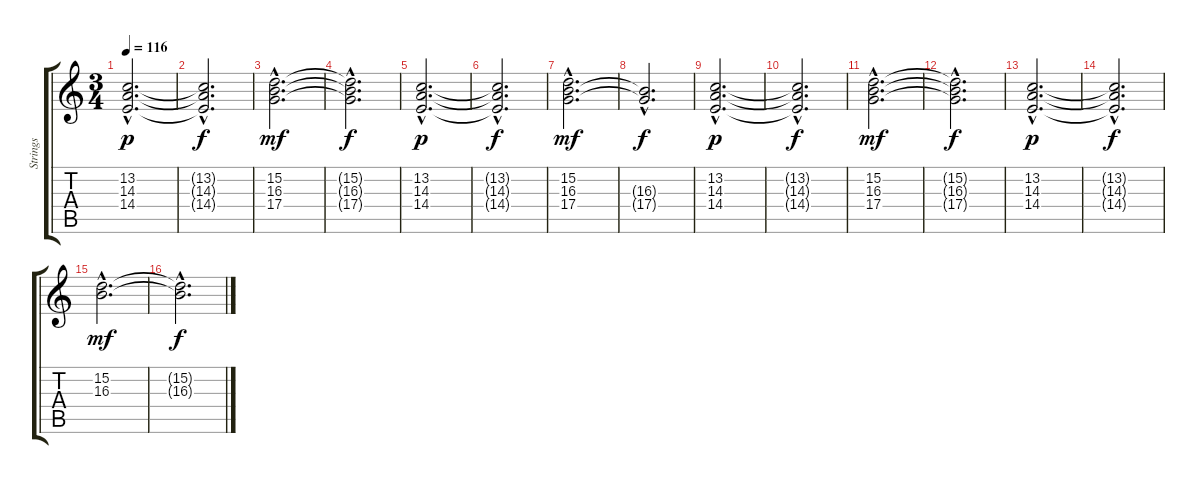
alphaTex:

\track ("Strings" "Strings") {instrument stringensemble1}
\staff {score tabs}
\tuning (E4 B3 G3 D3 A2 E2) {hide}
\ts (3 4)
\tempo 116
\clef g2
\ks c
(13.2{hac} 14.3{hac} 14.4{hac}).2{d dy p} |
(13.2{hac t} 14.3{hac t} 14.4{hac t}).2{d dy f} |
(15.2{hac} 16.3{hac} 17.4{hac}).2{d dy mf} |
(15.2{hac t} 16.3{hac t} 17.4{hac t}).2{d dy f} |
(13.2{hac} 14.3{hac} 14.4{hac}).2{d dy p} |
(13.2{hac t} 14.3{hac t} 14.4{hac t}).2{d dy f} |
(15.2{hac} 16.3{hac} 17.4{hac}).2{d dy mf} |
(16.3{hac t} 17.4{hac t}).2{d dy f} |
(13.2{hac} 14.3{hac} 14.4{hac}).2{d dy p} |
(13.2{hac t} 14.3{hac t} 14.4{hac t}).2{d dy f} |
(15.2{hac} 16.3{hac} 17.4{hac}).2{d dy mf} |
(15.2{hac t} 16.3{hac t} 17.4{hac t}).2{d dy f} |
(13.2{hac} 14.3{hac} 14.4{hac}).2{d dy p} |
(13.2{hac t} 14.3{hac t} 14.4{hac t}).2{d dy f} |
(15.2{hac} 16.3{hac}).2{d dy mf} |
(15.2{hac t} 16.3{hac t}).2{d dy f}
